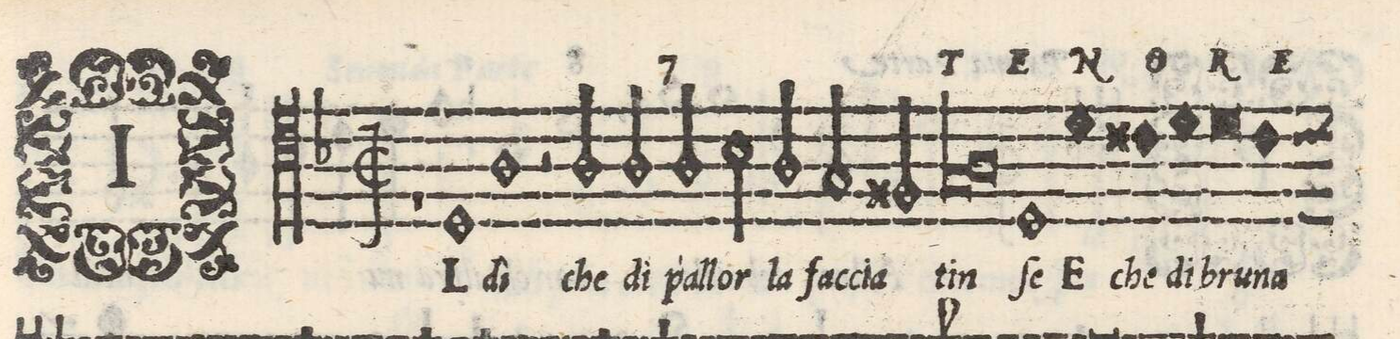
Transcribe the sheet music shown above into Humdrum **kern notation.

**kern	**text
*I"TENORE	*
*clefC4	*
*k[b-]	*
*met(C|)	*
*M2/1	*
1r	.
1D	IL
=2-	=2-
1A	dì
2r	.
2A/	che
=3-	=3-
2A/	dì
2A/	pal-
2B-\	-lor
2A/	la
=4-	=4-
2G/	fac-
2F#X/	-cia
*lig	*
1G	tin-
=5-	=5-
1A	.
*Xlig	*
1D	-ſe
=6-	=6-
*col	*
1d	E
1c#X	che
=7-	=7-
1d	di
0d	bru-
=8-	=8-
1cny	-na
*Xcol	*
=9-	=9-
*-	*-
